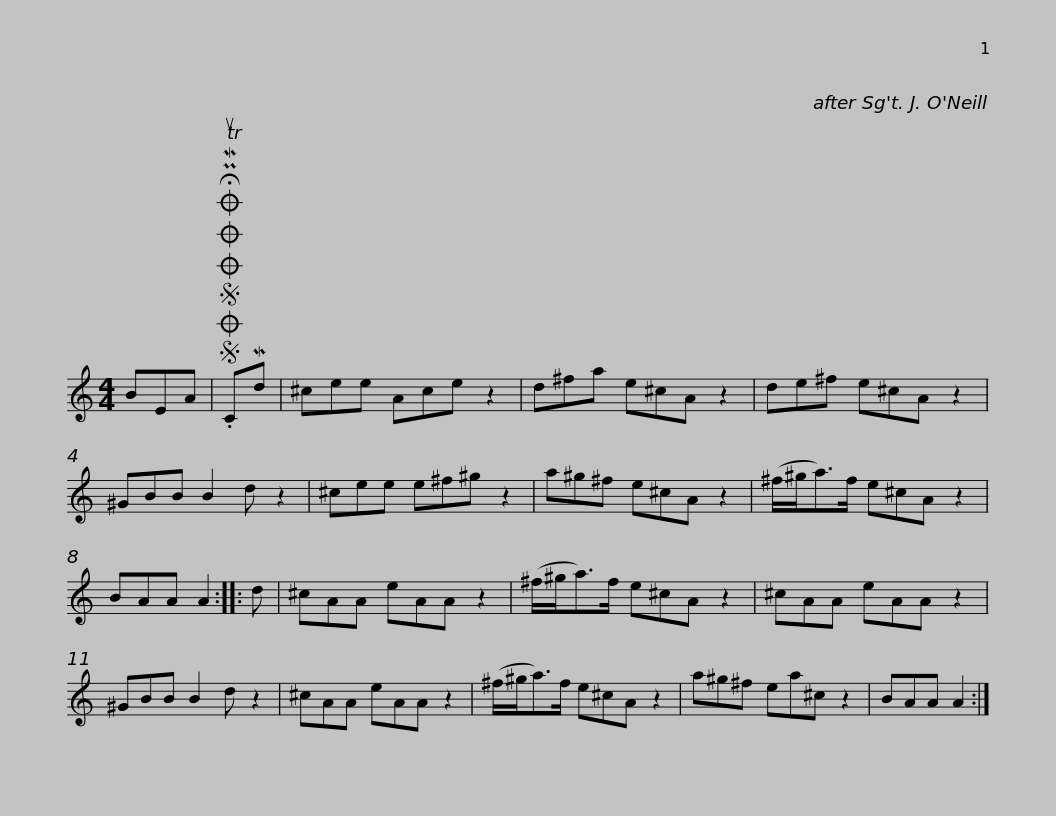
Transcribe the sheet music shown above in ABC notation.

X:1
L:1/8
M:4/4
I:linebreak $
K:C
V:1 treble
V:1
 BEA |SOSOOO .!fermata!PMTuCMd | ^cee Ace z2 | d^fa e^cA z2 | de^f e^cA z2 | %5
 ^GBB B2 d z2 | ^cee e^f^g z2 |$ a^g^f e^cA z2 | (^f/^g<a)f/ e^cA z2 | BAA A2 :: %10
 d | ^cAA eAA z2 | (^f/^g<a)f/ e^cA z2 |$ ^cAA eAA z2 | ^GBB B2 d z2 | %15
 ^cAA eAA z2 | (^f/^g<a)f/ e^cA z2 | a^g^f ea^c z2 | BAA A2 :| %19
